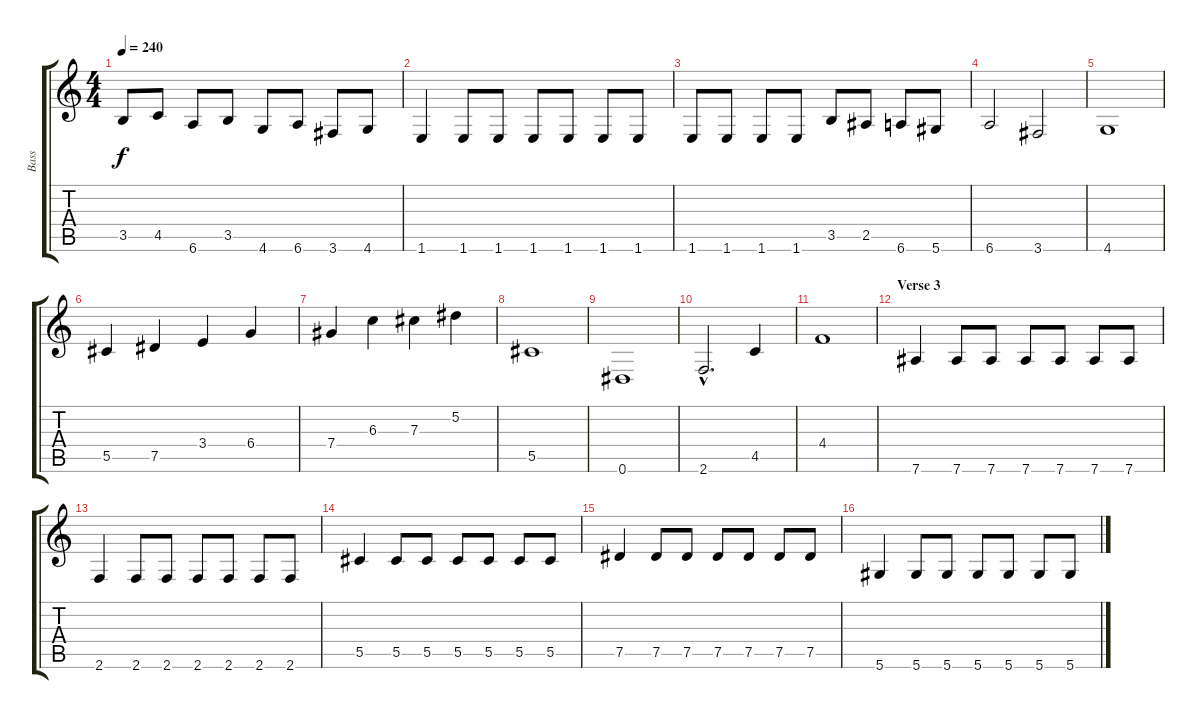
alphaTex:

\track ("Bass" "Bass") {instrument electricbasspick}
\staff {score tabs}
\tuning (Eb4 Bb3 Gb3 Db3 Ab2 Eb2) {hide}
\ts (4 4)
\tempo 240
\clef g2
\ks c
3.5.8{dy f} 4.5.8 6.6.8 3.5.8 4.6.8 6.6.8 3.6.8 4.6.8 |
1.6.4 1.6.8 1.6.8 1.6.8 1.6.8 1.6.8 1.6.8 |
1.6.8 1.6.8 1.6.8 1.6.8 3.5.8 2.5.8 6.6.8 5.6.8 |
6.6.2 3.6.2 |
4.6.1 |
5.5.4 7.5.4 3.4.4 6.4.4 |
7.4.4 6.3.4 7.3.4 5.2.4 |
5.5.1 |
0.6.1 |
2.6{hac}.2{d} 4.5.4 |
4.4.1 |
\section ("" "Verse 3")
7.6.4 7.6.8 7.6.8 7.6.8 7.6.8 7.6.8 7.6.8 |
2.6.4 2.6.8 2.6.8 2.6.8 2.6.8 2.6.8 2.6.8 |
5.5.4 5.5.8 5.5.8 5.5.8 5.5.8 5.5.8 5.5.8 |
7.5.4 7.5.8 7.5.8 7.5.8 7.5.8 7.5.8 7.5.8 |
5.6.4 5.6.8 5.6.8 5.6.8 5.6.8 5.6.8 5.6.8
